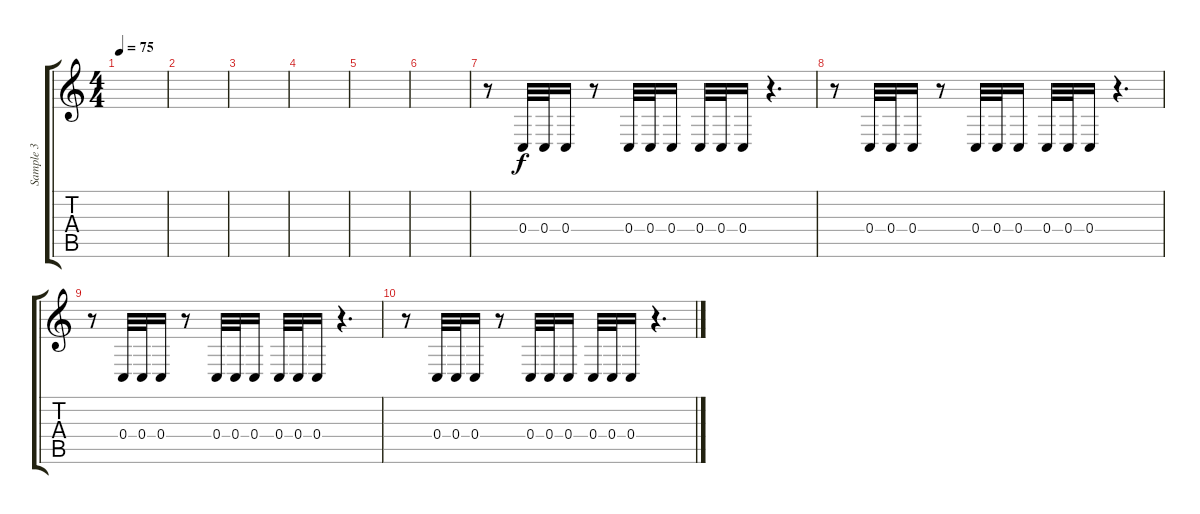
\track ("Sample 3" "Sample 3") {instrument agogo}
\staff {score tabs}
\tuning (D4 A3 F3 C3 G2 C2) {hide}
\ts (4 4)
\tempo 75
\clef g2
\ks c
|
|
|
|
|
|
r.8 0.4.32 0.4.32 0.4.16 r.8 0.4.32 0.4.32 0.4.16 0.4.32 0.4.32 0.4.16 r.4{d} |
r.8 0.4.32 0.4.32 0.4.16 r.8 0.4.32 0.4.32 0.4.16 0.4.32 0.4.32 0.4.16 r.4{d} |
r.8 0.4.32 0.4.32 0.4.16 r.8 0.4.32 0.4.32 0.4.16 0.4.32 0.4.32 0.4.16 r.4{d} |
r.8 0.4.32 0.4.32 0.4.16 r.8 0.4.32 0.4.32 0.4.16 0.4.32 0.4.32 0.4.16 r.4{d}
